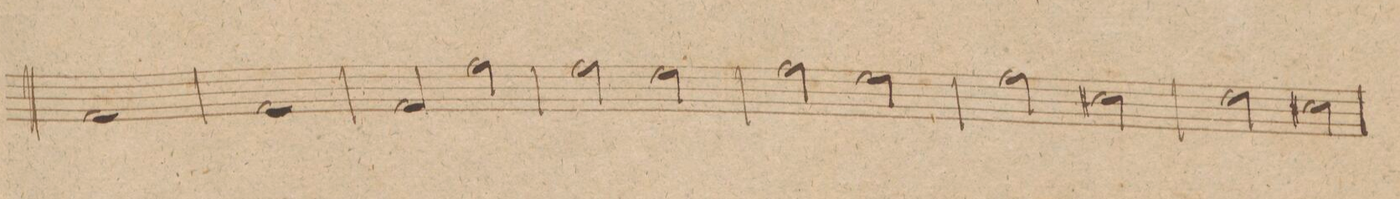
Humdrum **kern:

**kern	**dynam
*I"Trombone Baſso.	*
*clefF4	*
*k[f#c#g#]	*
*met(c|)	*
*M2/2	*
1AA	.
=55	=55
1AA	.
=56	=56
2AA/	.
2A\	.
=57	=57
2A\	.
2G#\	.
=58	=58
2A\	.
2G#\	.
=59	=59
2A\	.
2E#X\	.
=60	=60
2F#\	.
2E#X\	.
=61	=61
*-	*-
